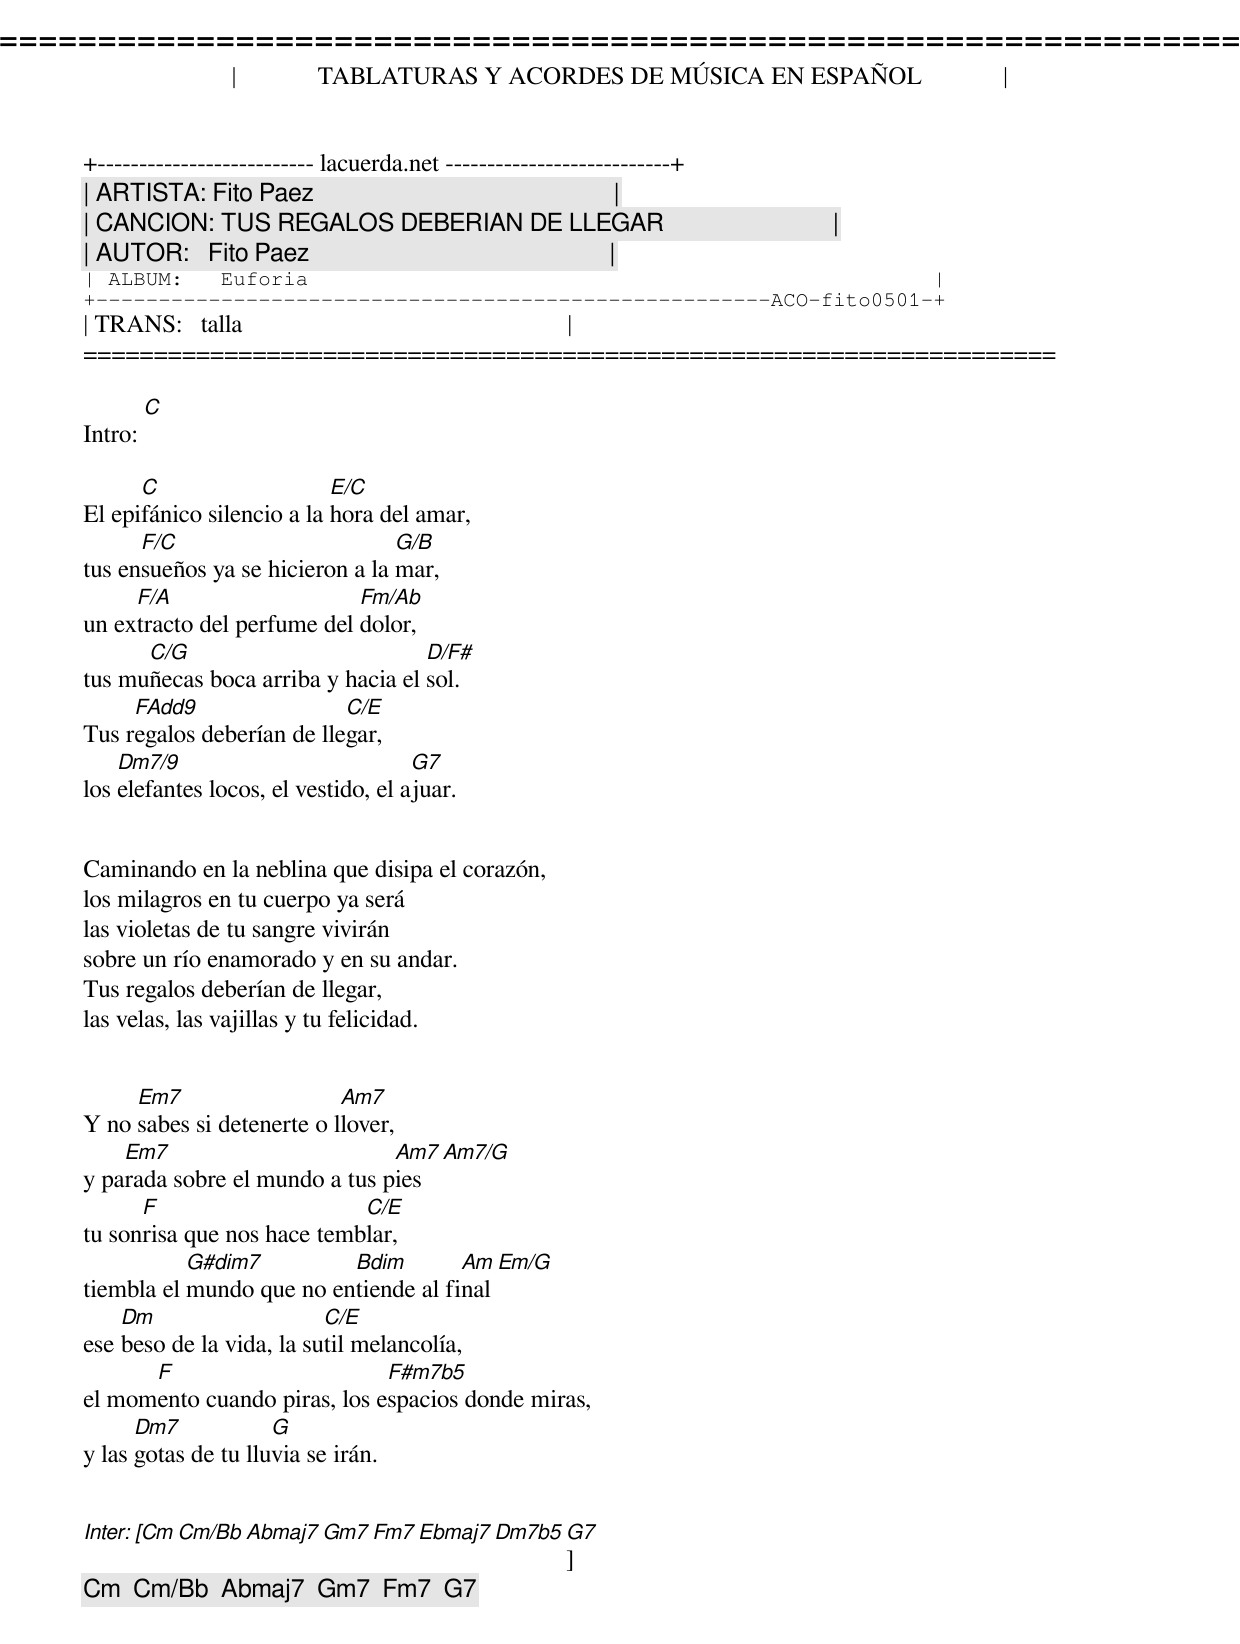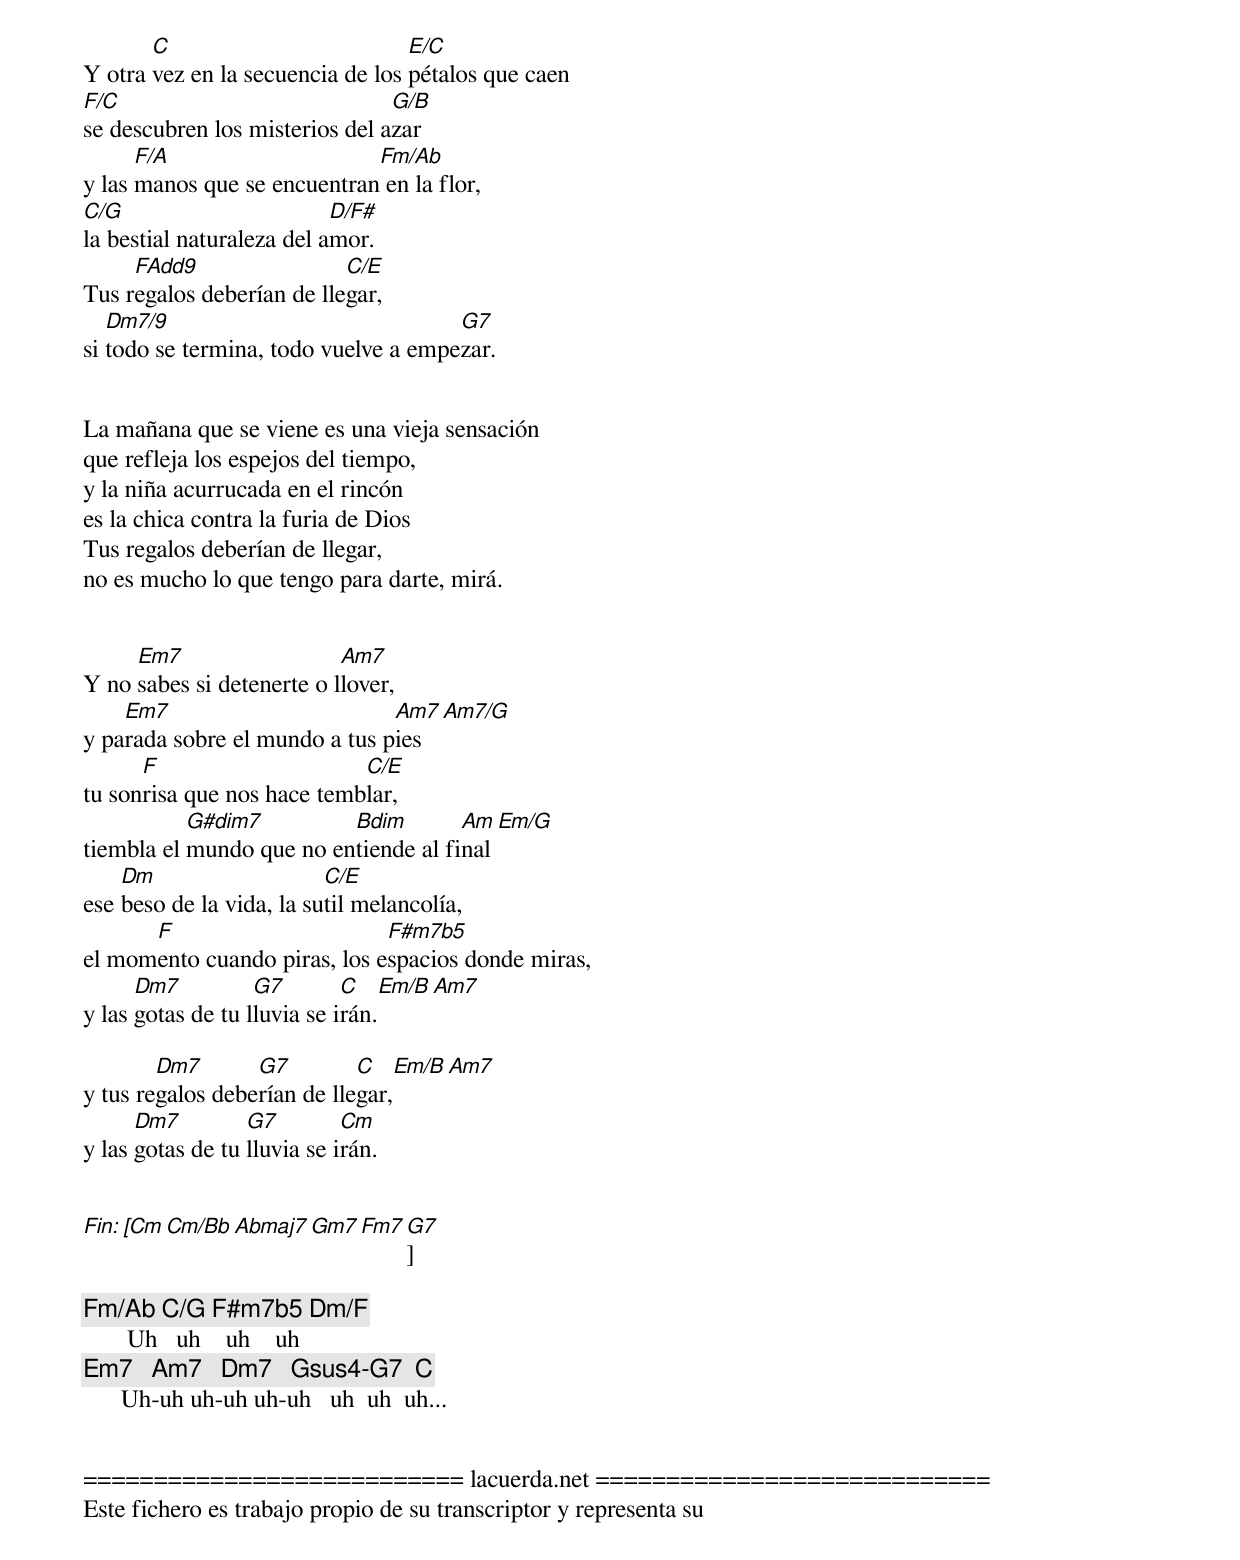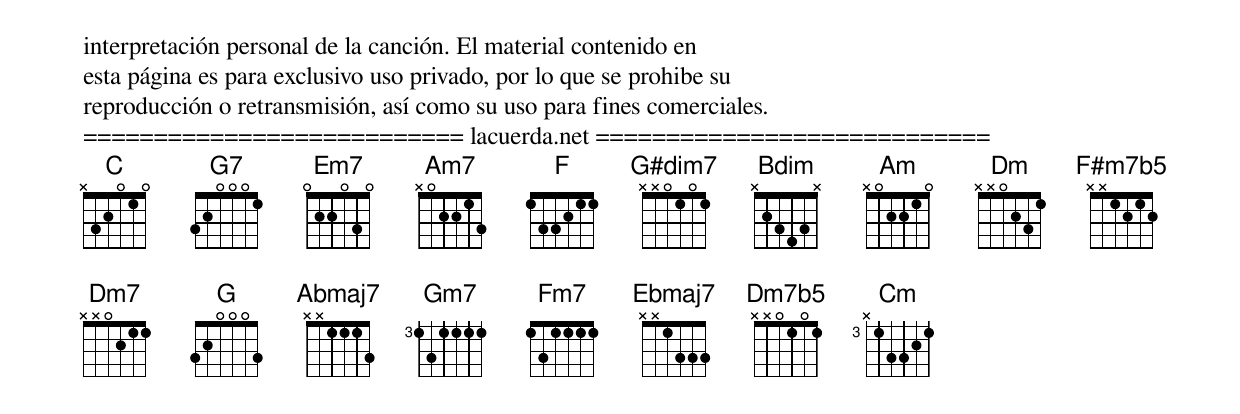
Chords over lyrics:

=====================================================================
|             TABLATURAS Y ACORDES DE MÚSICA EN ESPAÑOL             |
+-------------------------- lacuerda.net ---------------------------+
| ARTISTA: Fito Paez                                                |
| CANCION: TUS REGALOS DEBERIAN DE LLEGAR                           |
| AUTOR:   Fito Paez                                                |
| ALBUM:   Euforia                                                  |
+------------------------------------------------------ACO-fito0501-+
| TRANS:   talla                                                    |
=====================================================================

Intro: [C]

      C                    E/C
El epifánico silencio a la hora del amar,
      F/C                        G/B
tus ensueños ya se hicieron a la mar,
     F/A                    Fm/Ab
un extracto del perfume del dolor,
      C/G                          D/F#
tus muñecas boca arriba y hacia el sol.
     FAdd9                 C/E
Tus regalos deberían de llegar,
    Dm7/9                            G7
los elefantes locos, el vestido, el ajuar.


Caminando en la neblina que disipa el corazón,
los milagros en tu cuerpo ya será
las violetas de tu sangre vivirán
sobre un río enamorado y en su andar.
Tus regalos deberían de llegar,
las velas, las vajillas y tu felicidad.


     Em7                   Am7
Y no sabes si detenerte o llover,
    Em7                        Am7  Am7/G
y parada sobre el mundo a tus pies
      F                     C/E
tu sonrisa que nos hace temblar,
           G#dim7         Bdim        Am   Em/G
tiembla el mundo que no entiende al final
    Dm                    C/E
ese beso de la vida, la sutil melancolía,
      F                       F#m7b5
el momento cuando piras, los espacios donde miras,
      Dm7            G
y las gotas de tu lluvia se irán.


Inter: [Cm  Cm/Bb  Abmaj7  Gm7  Fm7  Ebmaj7  Dm7b5  G7]
       [Cm  Cm/Bb  Abmaj7  Gm7  Fm7  G7]


       C                          E/C
Y otra vez en la secuencia de los pétalos que caen
F/C                             G/B
se descubren los misterios del azar
      F/A                    Fm/Ab
y las manos que se encuentran en la flor,
C/G                        D/F#
la bestial naturaleza del amor.
     FAdd9                 C/E
Tus regalos deberían de llegar,
   Dm7/9                              G7
si todo se termina, todo vuelve a empezar.


La mañana que se viene es una vieja sensación
que refleja los espejos del tiempo,
y la niña acurrucada en el rincón
es la chica contra la furia de Dios
Tus regalos deberían de llegar,
no es mucho lo que tengo para darte, mirá.


     Em7                   Am7
Y no sabes si detenerte o llover,
    Em7                        Am7  Am7/G
y parada sobre el mundo a tus pies
      F                     C/E
tu sonrisa que nos hace temblar,
           G#dim7         Bdim        Am   Em/G
tiembla el mundo que no entiende al final
    Dm                    C/E
ese beso de la vida, la sutil melancolía,
      F                       F#m7b5
el momento cuando piras, los espacios donde miras,
      Dm7          G7        C    Em/B  Am7
y las gotas de tu lluvia se irán.

        Dm7       G7         C    Em/B  Am7
y tus regalos deberían de llegar,
      Dm7         G7         Cm
y las gotas de tu lluvia se irán.


Fin: [Cm  Cm/Bb  Abmaj7  Gm7  Fm7  G7]

     [Fm/Ab C/G F#m7b5 Dm/F]
       Uh   uh    uh    uh
     [Em7   Am7   Dm7   Gsus4-G7  C]
      Uh-uh uh-uh uh-uh   uh  uh  uh...


=========================== lacuerda.net ============================
Este fichero es trabajo propio de su transcriptor y representa su
interpretación personal de la canción. El material contenido en
esta página es para exclusivo uso privado, por lo que se prohibe su
reproducción o retransmisión, así como su uso para fines comerciales.
=========================== lacuerda.net ============================
